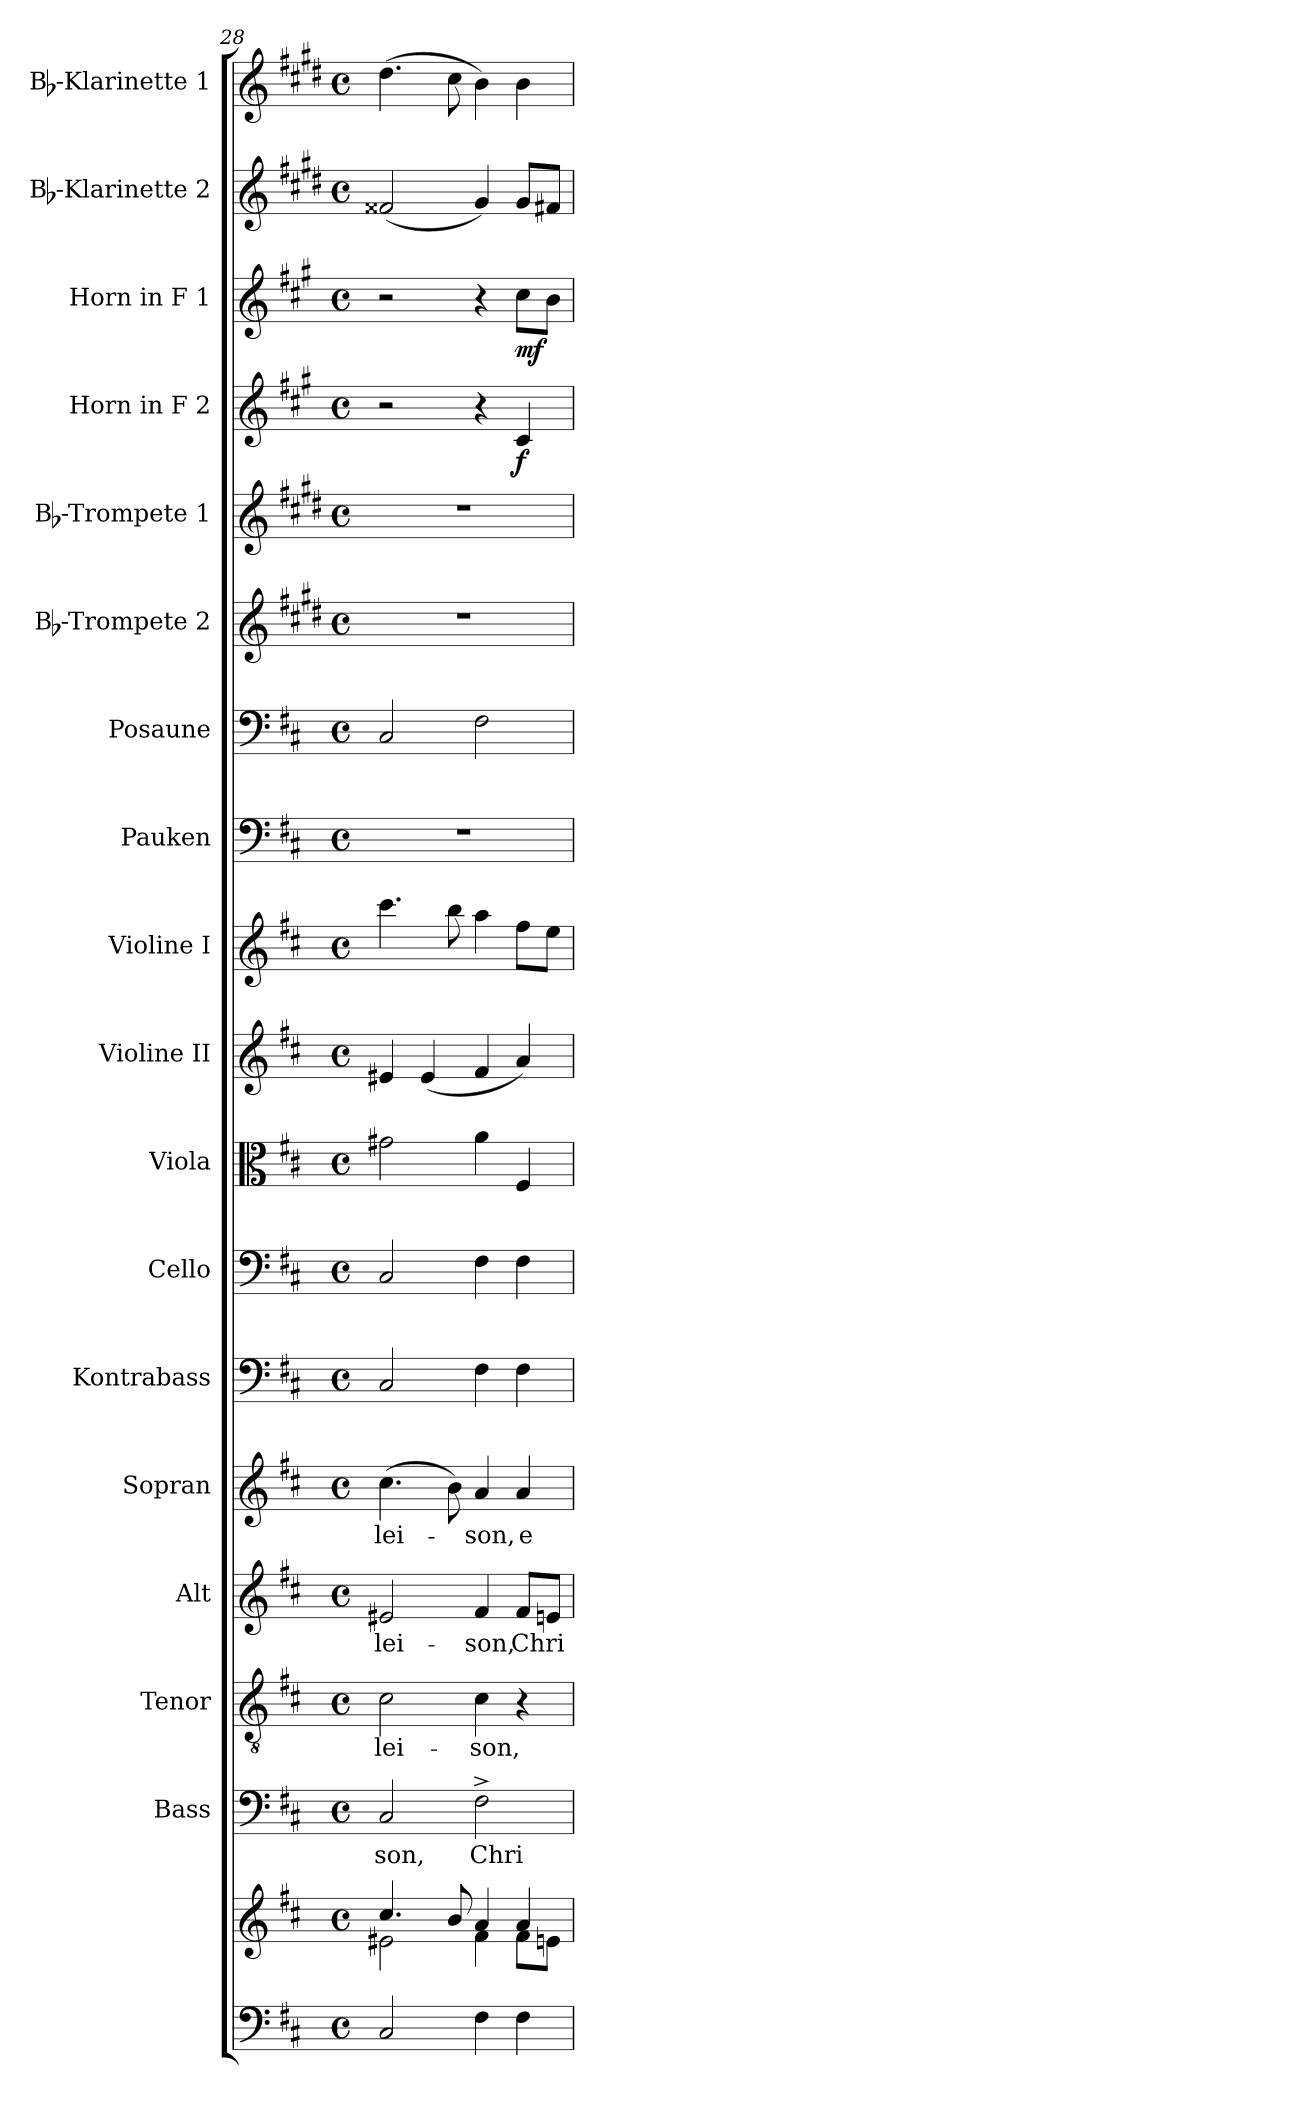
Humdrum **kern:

**kern	**kern	**kern	**text	**kern	**text	**kern	**text	**kern	**text	**kern	**kern	**kern	**kern	**kern	**kern	**kern	**kern	**kern	**kern	**dynam	**kern	**dynam	**kern	**kern
*part18	*part18	*part17	*part17	*part16	*part16	*part15	*part15	*part14	*part14	*part13	*part12	*part11	*part10	*part9	*part8	*part7	*part6	*part5	*part4	*part4	*part3	*part3	*part2	*part1
*staff19	*staff18	*staff17	*staff17	*staff16	*staff16	*staff15	*staff15	*staff14	*staff14	*staff13	*staff12	*staff11	*staff10	*staff9	*staff8	*staff7	*staff6	*staff5	*staff4	*staff4	*staff3	*staff3	*staff2	*staff1
*	*	*I"Bass	*	*I"Tenor	*	*I"Alt	*	*I"Sopran	*	*I"Kontrabass	*I"Cello	*I"Viola	*I"Violine II	*I"Violine I	*I"Pauken	*I"Posaune	*I"Bb-Trompete 2	*I"Bb-Trompete 1	*I"Horn in F 2	*	*I"Horn in F 1	*	*I"Bb-Klarinette 2	*I"Bb-Klarinette 1
*	*	*I'B.	*	*I'T.	*	*I'A.	*	*I'S.	*	*I'Kb.	*	*I'Vla.	*I'Vl. II	*I'Vl. I	*I'Pk.	*I'Pos.	*I'Bb Trp. 2	*I'Bb Trp. 1	*	*	*	*	*I'Bb Kl. 2	*I'Bb Kl. 1
*clefF4	*clefG2	*clefF4	*	*clefGv2	*	*clefG2	*	*clefG2	*	*clefF4	*clefF4	*clefC3	*clefG2	*clefG2	*clefF4	*clefF4	*clefG2	*clefG2	*clefG2	*	*clefG2	*	*clefG2	*clefG2
*	*	*	*	*	*	*	*	*	*	*ITrd7c12	*	*	*	*	*	*	*ITrd1c2	*ITrd1c2	*ITrd4c7	*	*ITrd4c7	*	*ITrd1c2	*ITrd1c2
*k[f#c#]	*k[f#c#]	*k[f#c#]	*	*k[f#c#]	*	*k[f#c#]	*	*k[f#c#]	*	*k[f#c#]	*k[f#c#]	*k[f#c#]	*k[f#c#]	*k[f#c#]	*k[f#c#]	*k[f#c#]	*k[f#c#]	*k[f#c#]	*k[f#c#]	*	*k[f#c#]	*	*k[f#c#]	*k[f#c#]
*D:	*D:	*D:	*	*D:	*	*D:	*	*D:	*	*D:	*D:	*D:	*D:	*D:	*D:	*D:	*D:	*D:	*D:	*	*D:	*	*D:	*D:
*M4/4	*M4/4	*M4/4	*	*M4/4	*	*M4/4	*	*M4/4	*	*M4/4	*M4/4	*M4/4	*M4/4	*M4/4	*M4/4	*M4/4	*M4/4	*M4/4	*M4/4	*	*M4/4	*	*M4/4	*M4/4
*met(c)	*met(c)	*met(c)	*	*met(c)	*	*met(c)	*	*met(c)	*	*met(c)	*met(c)	*met(c)	*met(c)	*met(c)	*met(c)	*met(c)	*met(c)	*met(c)	*met(c)	*	*met(c)	*	*met(c)	*met(c)
=28	=28	=28	=28	=28	=28	=28	=28	=28	=28	=28	=28	=28	=28	=28	=28	=28	=28	=28	=28	=28	=28	=28	=28	=28
*	*^	*	*	*	*	*	*	*	*	*	*	*	*	*	*	*	*	*	*	*	*	*	*	*
!	!	!	!	!LO:LY:b	!	!LO:LY:b	!	!LO:LY:b	!	!LO:LY:b	!	!	!	!	!	!	!	!	!	!	!	!	!	!	!
2C#/	4.cc#/	2e#X\	2C#/	-son,	2c#\	-lei-	2e#X/	-lei-	(>4.cc#\	-lei-	2CC#/	2C#/	2g#X\	4e#X/	4.ccc#\	1r	2C#/	1r	1r	2r	.	2r	.	(<2e#X/	(>4.cc#\
.	.	.	.	.	.	.	.	.	.	.	.	.	.	(<4e#/	.	.	.	.	.	.	.	.	.	.	.
.	8b/	.	.	.	.	.	.	.	8b\)	.	.	.	.	.	8bb\	.	.	.	.	.	.	.	.	.	8b\
!	!	!	!	!LO:LY:b	!	!LO:LY:b	!	!LO:LY:b	!	!LO:LY:b	!	!	!	!	!	!	!	!	!	!	!	!	!	!	!
4F#\	4a/	4f#\	2F#^>\	Chri-	4c#\	-son,	4f#/	-son,	4a/	-son,	4FF#\	4F#\	4a\	4f#/	4aa\	.	2F#\	.	.	4r	.	4r	.	4f#/)	4a\)
!	!	!	!	!	!	!	!	!LO:LY:b	!	!LO:LY:b	!	!	!	!	!	!	!	!	!	!	!LO:DY:b	!	!LO:DY:b	!	!
4F#\	4a/	8f#\L	.	.	4r	.	8f#/L	Chri-	4a/	e-	4FF#\	4F#\	4F#/	4a/)	8ff#\L	.	.	.	.	4F#/	f	8f#\L	mf	8f#/L	4a\
.	.	8en\J	.	.	.	.	8en/J	.	.	.	.	.	.	.	8ee\J	.	.	.	.	.	.	8e\J	.	8en/J	.
*	*v	*v	*	*	*	*	*	*	*	*	*	*	*	*	*	*	*	*	*	*	*	*	*	*	*
=	=	=	=	=	=	=	=	=	=	=	=	=	=	=	=	=	=	=	=	=	=	=	=	=
*-	*-	*-	*-	*-	*-	*-	*-	*-	*-	*-	*-	*-	*-	*-	*-	*-	*-	*-	*-	*-	*-	*-	*-	*-
